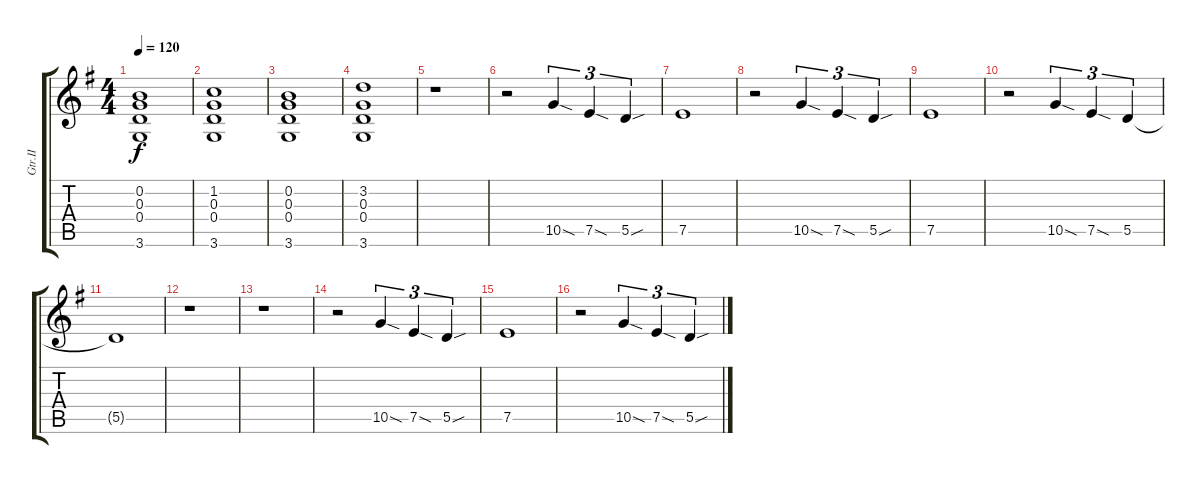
\track ("Gtr.II" "Gtr.II") {instrument electricguitarjazz}
\staff {score tabs}
\tuning (E4 B3 G3 D3 A2 E2) {hide}
\ts (4 4)
\tempo 120
\clef g2
\ks eminor
(0.2 0.3 0.4 3.6).1{dy f instrument electricguitarjazz} |
(1.2 0.3 0.4 3.6).1 |
(0.2 0.3 0.4 3.6).1 |
(3.2 0.3 0.4 3.6).1 |
r.1 |
r.2 10.5{sod}.4{tu (3 2)} 7.5{sod}.4{tu (3 2)} 5.5{sou}.4{tu (3 2)} |
7.5.1 |
r.2 10.5{sod}.4{tu (3 2)} 7.5{sod}.4{tu (3 2)} 5.5{sou}.4{tu (3 2)} |
7.5.1 |
r.2 10.5{sod}.4{tu (3 2)} 7.5{sod}.4{tu (3 2)} 5.5.4{tu (3 2)} |
5.5{t}.1 |
r.1 |
r.1 |
r.2 10.5{sod}.4{tu (3 2)} 7.5{sod}.4{tu (3 2)} 5.5{sou}.4{tu (3 2)} |
7.5.1 |
r.2 10.5{sod}.4{tu (3 2)} 7.5{sod}.4{tu (3 2)} 5.5{sou}.4{tu (3 2)}
